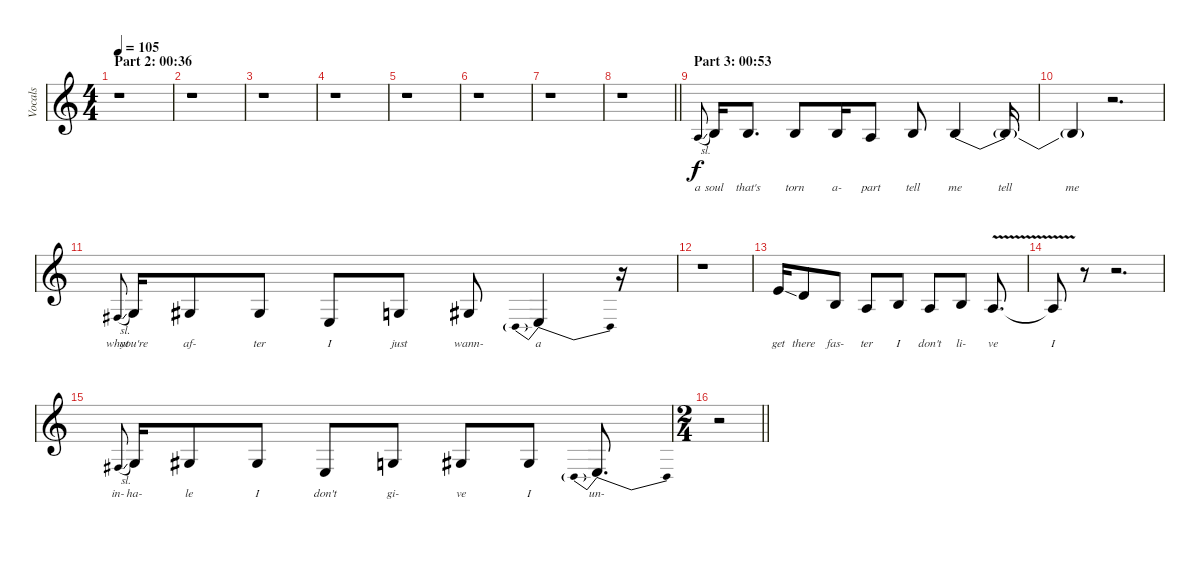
\track ("Vocals" "Vocals") {instrument tenorsax}
\staff {score}
\tuning (E4 B3 G3 D3 A2 E2) {hide}
\ts (4 4)
\section ("" "Part 2: 00:36")
\tempo 105
\clef g2
\ks c
r.1{dy f} |
r.1 |
r.1 |
r.1 |
r.1 |
r.1 |
r.1 |
\barLineRight lightlight
r.1 |
\section ("" "Part 3: 00:53")
7.4{sl}.8{lyrics (0 "a") lyrics (1 "") lyrics (2 "") lyrics (3 "") lyrics (4 "") gr onbeat} 9.4.16{lyrics (0 "soul") lyrics (1 "") lyrics (2 "") lyrics (3 "") lyrics (4 "")} 9.4.8{d lyrics (0 "that's") lyrics (1 "") lyrics (2 "") lyrics (3 "") lyrics (4 "")} 9.4.8{lyrics (0 "torn") lyrics (1 "") lyrics (2 "") lyrics (3 "") lyrics (4 "")} 9.4.16{lyrics (0 "a-") lyrics (1 "") lyrics (2 "") lyrics (3 "") lyrics (4 "")} 7.4.8{lyrics (0 "part") lyrics (1 "") lyrics (2 "") lyrics (3 "") lyrics (4 "")} 9.4.8{lyrics (0 "tell") lyrics (1 "") lyrics (2 "") lyrics (3 "") lyrics (4 "")} 9.4{be (custom 0 0 10 0 15 3 20 0 60 0)}.4{lyrics (0 "me") lyrics (1 "") lyrics (2 "") lyrics (3 "") lyrics (4 "")} 9.4{t}.16{lyrics (0 "tell") lyrics (1 "") lyrics (2 "") lyrics (3 "") lyrics (4 "")} |
9.4{t}.4{lyrics (0 "me") lyrics (1 "") lyrics (2 "") lyrics (3 "") lyrics (4 "")} r.2{d} |
4.4{sl}.8{lyrics (0 "what") lyrics (1 "") lyrics (2 "") lyrics (3 "") lyrics (4 "") gr onbeat} 5.4.16{lyrics (0 "you're") lyrics (1 "") lyrics (2 "") lyrics (3 "") lyrics (4 "")} 6.4.8{lyrics (0 "af-") lyrics (1 "") lyrics (2 "") lyrics (3 "") lyrics (4 "")} 6.4.8{lyrics (0 "ter") lyrics (1 "") lyrics (2 "") lyrics (3 "") lyrics (4 "")} 2.4.8{lyrics (0 "I") lyrics (1 "") lyrics (2 "") lyrics (3 "") lyrics (4 "")} 5.4.8{lyrics (0 "just") lyrics (1 "") lyrics (2 "") lyrics (3 "") lyrics (4 "")} 6.4.8{lyrics (0 "wann-") lyrics (1 "") lyrics (2 "") lyrics (3 "") lyrics (4 "")} 0.4{be (prebendrelease 0 4 60 0)}.4{lyrics (0 "a") lyrics (1 "") lyrics (2 "") lyrics (3 "") lyrics (4 "")} r.16 |
r.1 |
14.4{ss}.16{lyrics (0 "get") lyrics (1 "") lyrics (2 "") lyrics (3 "") lyrics (4 "")} 12.4.8{lyrics (0 "there") lyrics (1 "") lyrics (2 "") lyrics (3 "") lyrics (4 "")} 9.4.8{lyrics (0 "fas-") lyrics (1 "") lyrics (2 "") lyrics (3 "") lyrics (4 "")} 7.4.8{lyrics (0 "ter") lyrics (1 "") lyrics (2 "") lyrics (3 "") lyrics (4 "")} 9.4.8{lyrics (0 "I") lyrics (1 "") lyrics (2 "") lyrics (3 "") lyrics (4 "")} 7.4.8{lyrics (0 "don't") lyrics (1 "") lyrics (2 "") lyrics (3 "") lyrics (4 "")} 9.4.8{lyrics (0 "li-") lyrics (1 "") lyrics (2 "") lyrics (3 "") lyrics (4 "")} 7.4{v}.8{d lyrics (0 "ve") lyrics (1 "") lyrics (2 "") lyrics (3 "") lyrics (4 "")} |
7.4{t}.8{lyrics (0 "I") lyrics (1 "") lyrics (2 "") lyrics (3 "") lyrics (4 "")} r.8 r.2{d} |
4.4{sl}.8{lyrics (0 "in-") lyrics (1 "") lyrics (2 "") lyrics (3 "") lyrics (4 "") gr onbeat} 5.4.16{lyrics (0 "ha-") lyrics (1 "") lyrics (2 "") lyrics (3 "") lyrics (4 "")} 6.4.8{lyrics (0 "le") lyrics (1 "") lyrics (2 "") lyrics (3 "") lyrics (4 "")} 6.4.8{lyrics (0 "I") lyrics (1 "") lyrics (2 "") lyrics (3 "") lyrics (4 "")} 2.4.8{lyrics (0 "don't") lyrics (1 "") lyrics (2 "") lyrics (3 "") lyrics (4 "")} 5.4.8{lyrics (0 "gi-") lyrics (1 "") lyrics (2 "") lyrics (3 "") lyrics (4 "")} 6.4.8{lyrics (0 "ve") lyrics (1 "") lyrics (2 "") lyrics (3 "") lyrics (4 "")} 6.4.8{lyrics (0 "I") lyrics (1 "") lyrics (2 "") lyrics (3 "") lyrics (4 "")} 0.4{be (prebendrelease 0 4 60 0)}.8{d lyrics (0 "un-") lyrics (1 "") lyrics (2 "") lyrics (3 "") lyrics (4 "")} |
\ts (2 4)
\barLineRight lightlight
r.2
